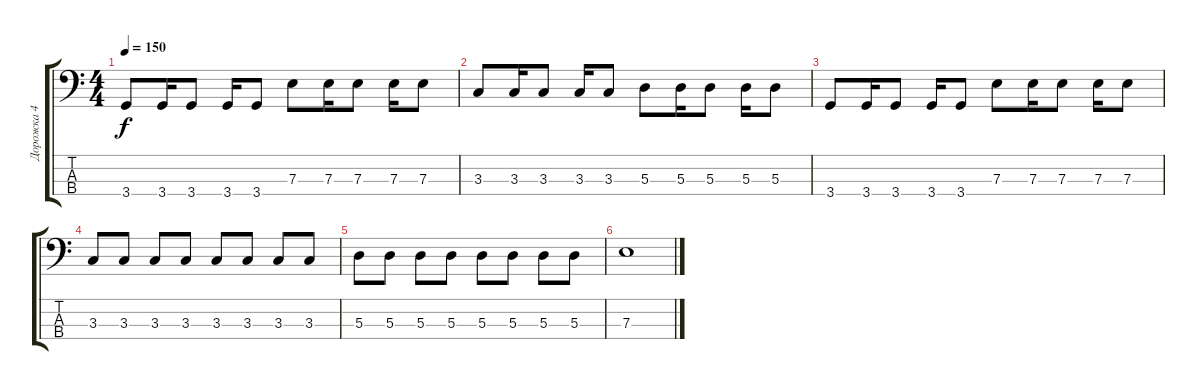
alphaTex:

\track ("Дорожка 4" "Дорожка 4") {instrument electricbasspick}
\staff {score tabs}
\tuning (G2 D2 A1 E1) {hide}
\ts (4 4)
\tempo 150
\clef f4
\ks c
3.4.8{dy f} 3.4.16 3.4.8 3.4.16 3.4.8 7.3.8 7.3.16 7.3.8 7.3.16 7.3.8 |
3.3.8 3.3.16 3.3.8 3.3.16 3.3.8 5.3.8 5.3.16 5.3.8 5.3.16 5.3.8 |
3.4.8 3.4.16 3.4.8 3.4.16 3.4.8 7.3.8 7.3.16 7.3.8 7.3.16 7.3.8 |
3.3.8 3.3.8 3.3.8 3.3.8 3.3.8 3.3.8 3.3.8 3.3.8 |
5.3.8 5.3.8 5.3.8 5.3.8 5.3.8 5.3.8 5.3.8 5.3.8 |
7.3.1
